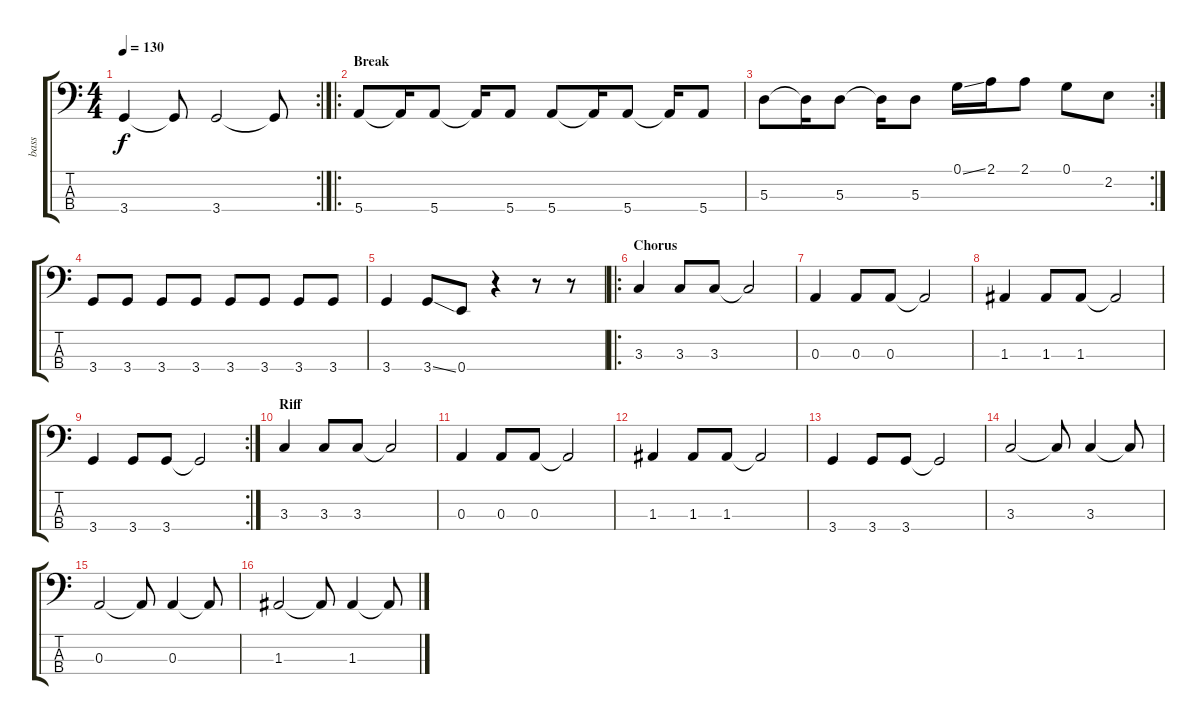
\track ("bass" "bass") {instrument electricbassfinger}
\staff {score tabs}
\tuning (G2 D2 A1 E1) {hide}
\rc 2
\ts (4 4)
\tempo 130
\clef f4
\ks c
3.4.4{dy f} 3.4{t}.8 3.4.2 3.4{t}.8 |
\ro
\section ("" "Break")
5.4.8 5.4{t}.16 5.4.8 5.4{t}.16 5.4.8 5.4.8 5.4{t}.16 5.4.8 5.4{t}.16 5.4.8 |
\rc 2
5.3.8 5.3{t}.16 5.3.8 5.3{t}.16 5.3.8 0.1{ss}.16 2.1.16 2.1.8 0.1.8 2.2.8 |
3.4.8 3.4.8 3.4.8 3.4.8 3.4.8 3.4.8 3.4.8 3.4.8 |
3.4.4 3.4{ss}.8 0.4.8 r.4 r.8 r.8 |
\ro
\section ("" "Chorus")
3.3.4 3.3.8 3.3.8 3.3{t}.2 |
0.3.4 0.3.8 0.3.8 0.3{t}.2 |
1.3.4 1.3.8 1.3.8 1.3{t}.2 |
\rc 2
3.4.4 3.4.8 3.4.8 3.4{t}.2 |
\section ("" "Riff")
3.3.4 3.3.8 3.3.8 3.3{t}.2 |
0.3.4 0.3.8 0.3.8 0.3{t}.2 |
1.3.4 1.3.8 1.3.8 1.3{t}.2 |
3.4.4 3.4.8 3.4.8 3.4{t}.2 |
3.3.2 3.3{t}.8 3.3.4 3.3{t}.8 |
0.3.2 0.3{t}.8 0.3.4 0.3{t}.8 |
1.3.2 1.3{t}.8 1.3.4 1.3{t}.8
